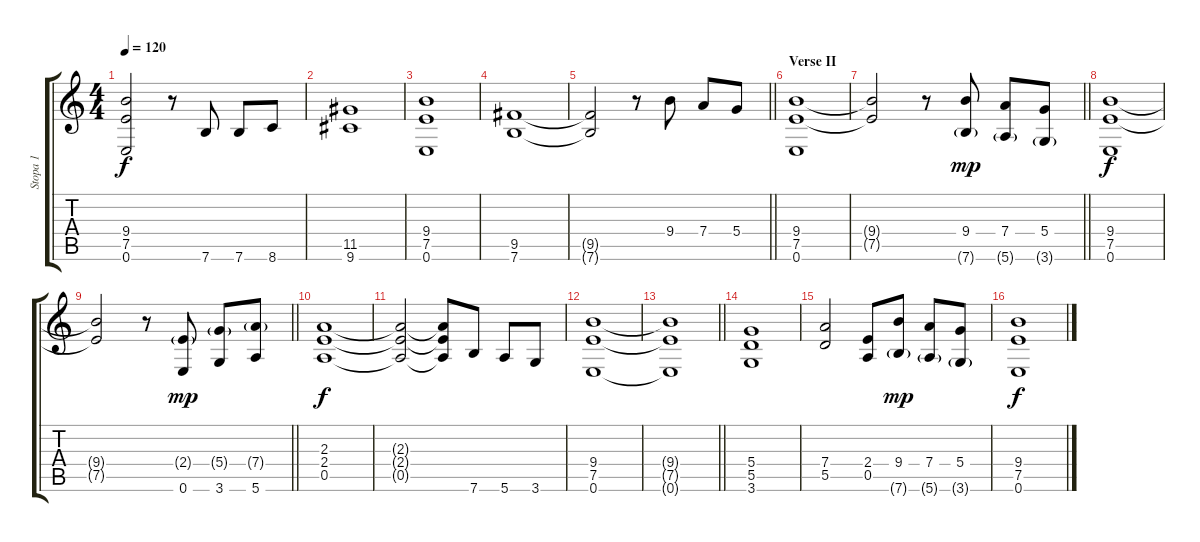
\track ("Stopa 1" "Stopa 1") {instrument overdrivenguitar}
\staff {score tabs}
\tuning (E4 B3 G3 D3 A2 E2) {hide}
\ts (4 4)
\tempo 120
\clef g2
\ks c
(9.4 7.5 0.6).2{dy f} r.8 7.6.8 7.6.8 8.6.8 |
(11.5 9.6).1 |
(9.4 7.5 0.6).1 |
(9.5 7.6).1 |
\barLineRight lightlight
(9.5{t} 7.6{t}).2 r.8 9.4.8 7.4.8 5.4.8 |
\section ("" "Verse II")
(9.4 7.5 0.6).1 |
\barLineRight lightlight
(9.4{t} 7.5{t}).2 r.8 (9.4 7.6{g}).8{dy mp} (7.4 5.6{g}).8 (5.4 3.6{g}).8 |
(9.4 7.5 0.6).1{dy f} |
\barLineRight lightlight
(9.4{t} 7.5{t}).2 r.8 (2.4{g} 0.6).8{dy mp} (5.4{g} 3.6).8 (7.4{g} 5.6).8 |
(2.3 2.4 0.5).1{dy f} |
(2.3{t} 2.4{t} 0.5{t}).2 (2.3{t} 2.4{t} 0.5{t}).8 7.6.8 5.6.8 3.6.8 |
(9.4 7.5 0.6).1 |
\barLineRight lightlight
(9.4{t} 7.5{t} 0.6{t}).1 |
(5.4 5.5 3.6).1 |
(7.4 5.5).2 (2.4 0.5).8 (9.4 7.6{g}).8{dy mp} (7.4 5.6{g}).8 (5.4 3.6{g}).8 |
(9.4 7.5 0.6).1{dy f}
